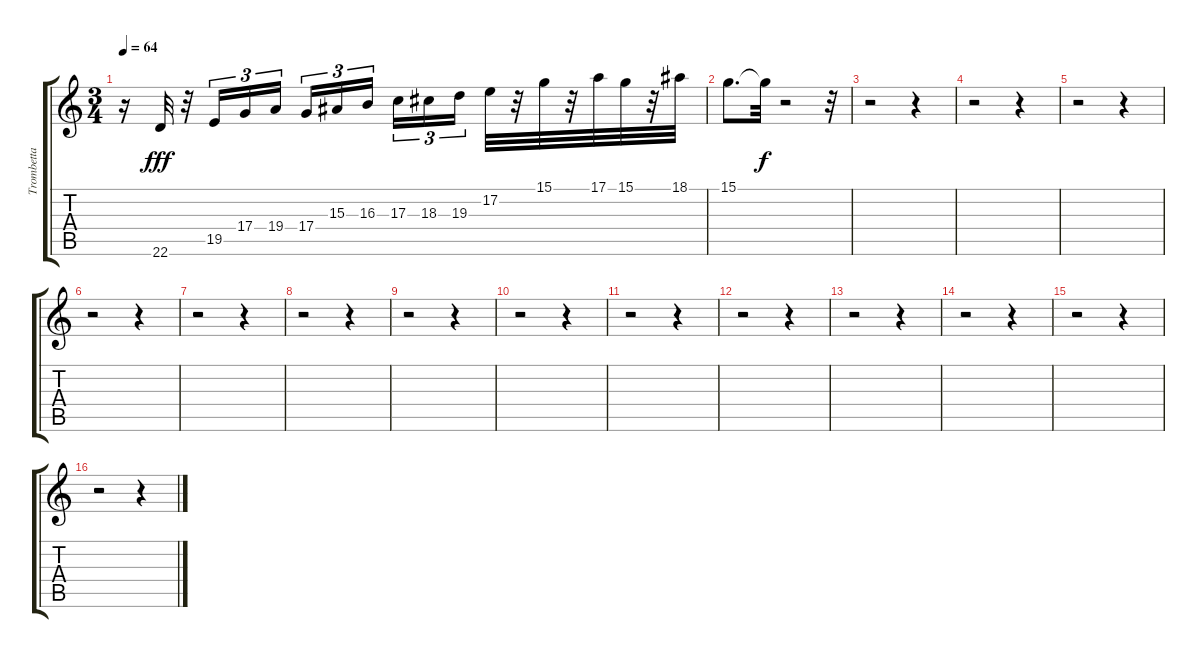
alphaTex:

\track ("Trombetta" "Trombetta") {instrument trumpet}
\staff {score tabs}
\tuning (E4 B3 G3 D3 A2 E2) {hide}
\ts (3 4)
\tempo 64
\clef g2
\ks c
r.16{dy fff} 22.6.32 r.32 19.5.16{tu (3 2)} 17.4.16{tu (3 2)} 19.4.16{tu (3 2)} 17.4.16{tu (3 2)} 15.3.16{tu (3 2)} 16.3.16{tu (3 2) beam splitsecondary} 17.3.16{tu (3 2)} 18.3.16{tu (3 2)} 19.3.16{tu (3 2)} 17.2.32 r.32 15.1.32 r.32 17.1.32 15.1.32 r.32 18.1.32 |
15.1.8{d} 15.1{t}.32{dy f} r.2 r.32 |
r.2 r.4 |
r.2 r.4 |
r.2 r.4 |
r.2 r.4 |
r.2 r.4 |
r.2 r.4 |
r.2 r.4 |
r.2 r.4 |
r.2 r.4 |
r.2 r.4 |
r.2 r.4 |
r.2 r.4 |
r.2 r.4 |
r.2 r.4
